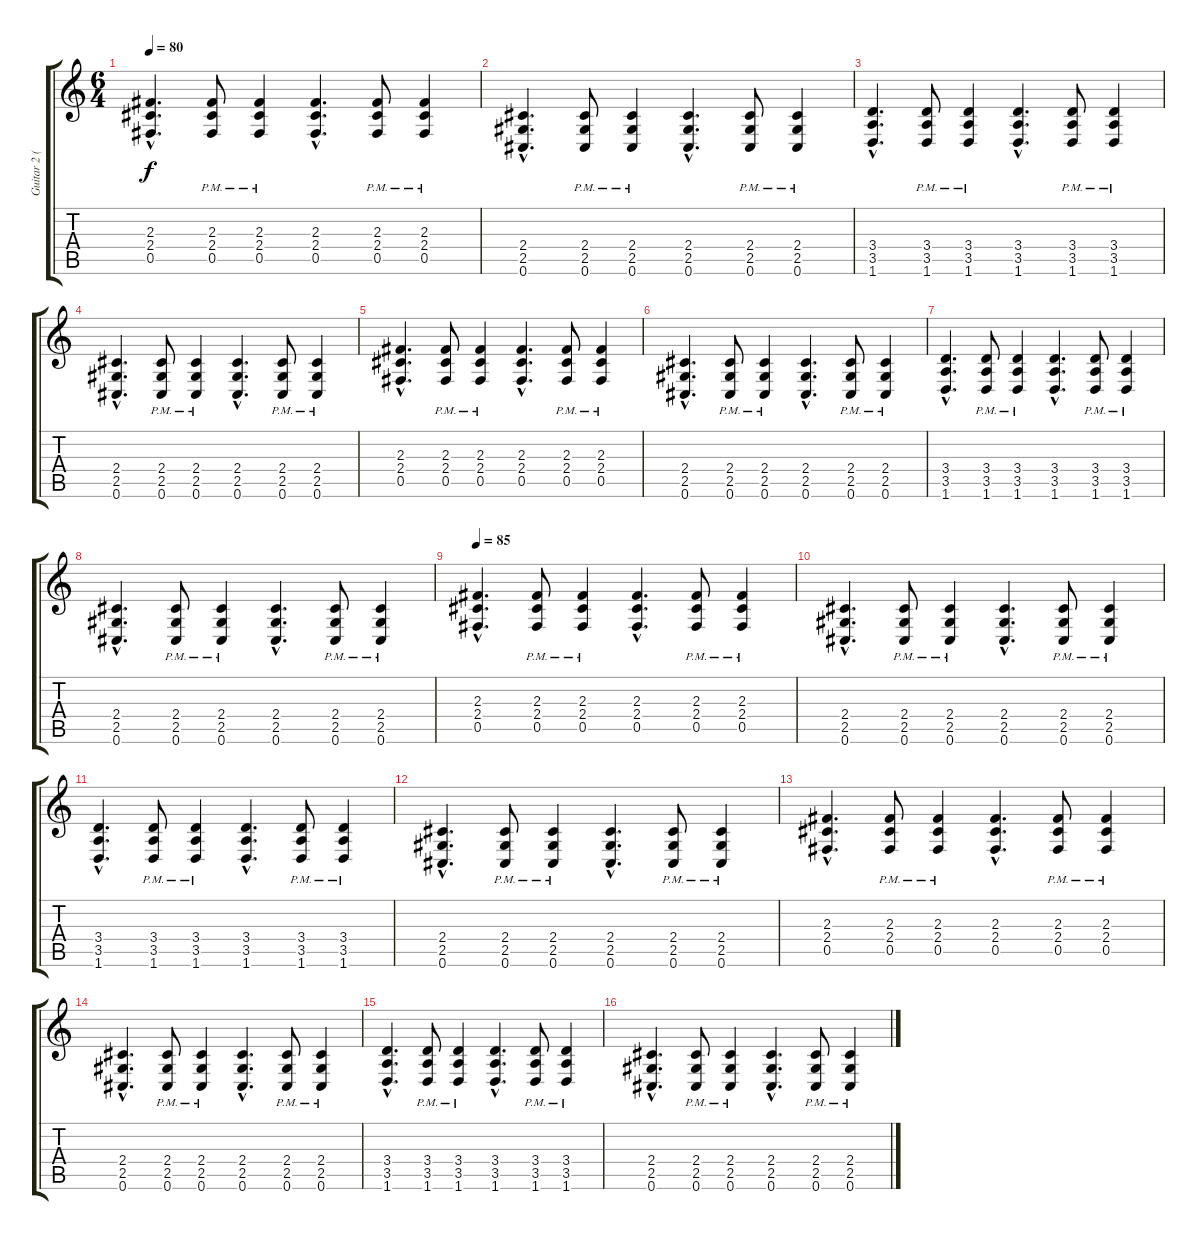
\track ("Guitar 2 (Distortion)" "Guitar 2 (") {instrument distortionguitar}
\staff {score tabs}
\tuning (Db4 Ab3 E3 B2 Gb2 Db2) {hide}
\ts (6 4)
\tempo 80
\clef g2
\ks c
(2.3{hac} 2.4{hac} 0.5{hac}).4{d dy f} (2.3{pm} 2.4{pm} 0.5{pm}).8 (2.3{pm} 2.4{pm} 0.5{pm}).4 (2.3{hac} 2.4{hac} 0.5{hac}).4{d} (2.3{pm} 2.4{pm} 0.5{pm}).8 (2.3{pm} 2.4{pm} 0.5{pm}).4 |
(2.4{hac} 2.5{hac} 0.6{hac}).4{d} (2.4{pm} 2.5{pm} 0.6{pm}).8 (2.4{pm} 2.5{pm} 0.6{pm}).4 (2.4{hac} 2.5{hac} 0.6{hac}).4{d} (2.4{pm} 2.5{pm} 0.6{pm}).8 (2.4{pm} 2.5{pm} 0.6{pm}).4 |
(3.4{hac} 3.5{hac} 1.6{hac}).4{d} (3.4{pm} 3.5{pm} 1.6{pm}).8 (3.4{pm} 3.5{pm} 1.6{pm}).4 (3.4{hac} 3.5{hac} 1.6{hac}).4{d} (3.4{pm} 3.5{pm} 1.6{pm}).8 (3.4{pm} 3.5{pm} 1.6{pm}).4 |
(2.4{hac} 2.5{hac} 0.6{hac}).4{d} (2.4{pm} 2.5{pm} 0.6{pm}).8 (2.4{pm} 2.5{pm} 0.6{pm}).4 (2.4{hac} 2.5{hac} 0.6{hac}).4{d} (2.4{pm} 2.5{pm} 0.6{pm}).8 (2.4{pm} 2.5{pm} 0.6{pm}).4 |
(2.3{hac} 2.4{hac} 0.5{hac}).4{d} (2.3{pm} 2.4{pm} 0.5{pm}).8 (2.3{pm} 2.4{pm} 0.5{pm}).4 (2.3{hac} 2.4{hac} 0.5{hac}).4{d} (2.3{pm} 2.4{pm} 0.5{pm}).8 (2.3{pm} 2.4{pm} 0.5{pm}).4 |
(2.4{hac} 2.5{hac} 0.6{hac}).4{d} (2.4{pm} 2.5{pm} 0.6{pm}).8 (2.4{pm} 2.5{pm} 0.6{pm}).4 (2.4{hac} 2.5{hac} 0.6{hac}).4{d} (2.4{pm} 2.5{pm} 0.6{pm}).8 (2.4{pm} 2.5{pm} 0.6{pm}).4 |
(3.4{hac} 3.5{hac} 1.6{hac}).4{d} (3.4{pm} 3.5{pm} 1.6{pm}).8 (3.4{pm} 3.5{pm} 1.6{pm}).4 (3.4{hac} 3.5{hac} 1.6{hac}).4{d} (3.4{pm} 3.5{pm} 1.6{pm}).8 (3.4{pm} 3.5{pm} 1.6{pm}).4 |
(2.4{hac} 2.5{hac} 0.6{hac}).4{d} (2.4{pm} 2.5{pm} 0.6{pm}).8 (2.4{pm} 2.5{pm} 0.6{pm}).4 (2.4{hac} 2.5{hac} 0.6{hac}).4{d} (2.4{pm} 2.5{pm} 0.6{pm}).8 (2.4{pm} 2.5{pm} 0.6{pm}).4 |
\tempo 85
(2.3{hac} 2.4{hac} 0.5{hac}).4{d} (2.3{pm} 2.4{pm} 0.5{pm}).8 (2.3{pm} 2.4{pm} 0.5{pm}).4 (2.3{hac} 2.4{hac} 0.5{hac}).4{d} (2.3{pm} 2.4{pm} 0.5{pm}).8 (2.3{pm} 2.4{pm} 0.5{pm}).4 |
(2.4{hac} 2.5{hac} 0.6{hac}).4{d} (2.4{pm} 2.5{pm} 0.6{pm}).8 (2.4{pm} 2.5{pm} 0.6{pm}).4 (2.4{hac} 2.5{hac} 0.6{hac}).4{d} (2.4{pm} 2.5{pm} 0.6{pm}).8 (2.4{pm} 2.5{pm} 0.6{pm}).4 |
(3.4{hac} 3.5{hac} 1.6{hac}).4{d} (3.4{pm} 3.5{pm} 1.6{pm}).8 (3.4{pm} 3.5{pm} 1.6{pm}).4 (3.4{hac} 3.5{hac} 1.6{hac}).4{d} (3.4{pm} 3.5{pm} 1.6{pm}).8 (3.4{pm} 3.5{pm} 1.6{pm}).4 |
(2.4{hac} 2.5{hac} 0.6{hac}).4{d} (2.4{pm} 2.5{pm} 0.6{pm}).8 (2.4{pm} 2.5{pm} 0.6{pm}).4 (2.4{hac} 2.5{hac} 0.6{hac}).4{d} (2.4{pm} 2.5{pm} 0.6{pm}).8 (2.4{pm} 2.5{pm} 0.6{pm}).4 |
(2.3{hac} 2.4{hac} 0.5{hac}).4{d} (2.3{pm} 2.4{pm} 0.5{pm}).8 (2.3{pm} 2.4{pm} 0.5{pm}).4 (2.3{hac} 2.4{hac} 0.5{hac}).4{d} (2.3{pm} 2.4{pm} 0.5{pm}).8 (2.3{pm} 2.4{pm} 0.5{pm}).4 |
(2.4{hac} 2.5{hac} 0.6{hac}).4{d} (2.4{pm} 2.5{pm} 0.6{pm}).8 (2.4{pm} 2.5{pm} 0.6{pm}).4 (2.4{hac} 2.5{hac} 0.6{hac}).4{d} (2.4{pm} 2.5{pm} 0.6{pm}).8 (2.4{pm} 2.5{pm} 0.6{pm}).4 |
(3.4{hac} 3.5{hac} 1.6{hac}).4{d} (3.4{pm} 3.5{pm} 1.6{pm}).8 (3.4{pm} 3.5{pm} 1.6{pm}).4 (3.4{hac} 3.5{hac} 1.6{hac}).4{d} (3.4{pm} 3.5{pm} 1.6{pm}).8 (3.4{pm} 3.5{pm} 1.6{pm}).4 |
(2.4{hac} 2.5{hac} 0.6{hac}).4{d} (2.4{pm} 2.5{pm} 0.6{pm}).8 (2.4{pm} 2.5{pm} 0.6{pm}).4 (2.4{hac} 2.5{hac} 0.6{hac}).4{d} (2.4{pm} 2.5{pm} 0.6{pm}).8 (2.4{pm} 2.5{pm} 0.6{pm}).4
